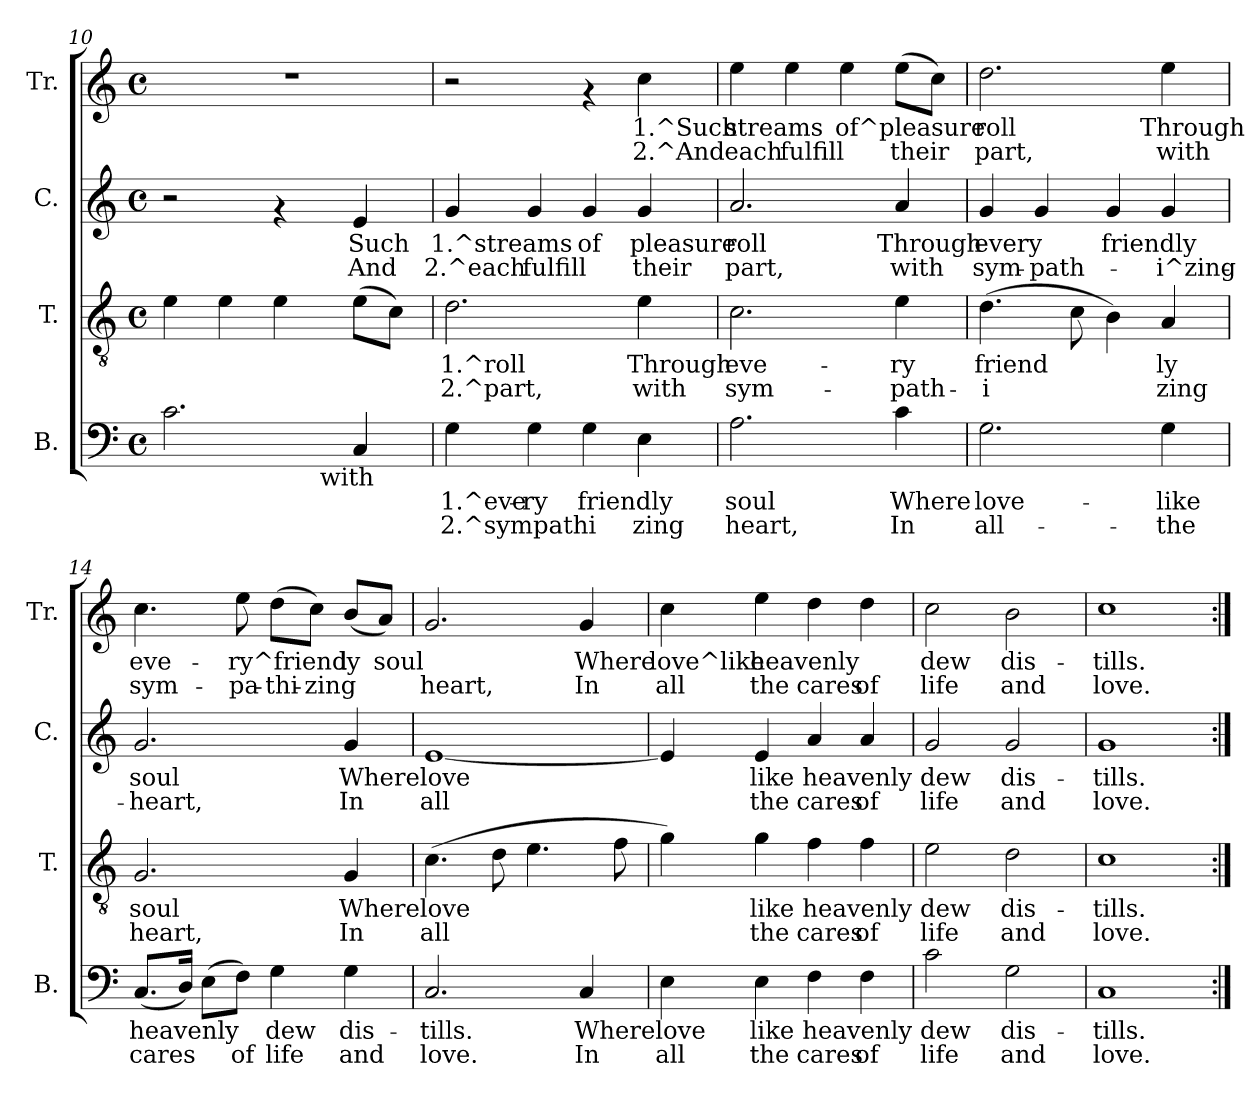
**kern	**text	**text	**kern	**text	**text	**kern	**text	**text	**kern	**text	**text
*part4	*part4	*part4	*part3	*part3	*part3	*part2	*part2	*part2	*part1	*part1	*part1
*staff4	*staff4	*staff4	*staff3	*staff3	*staff3	*staff2	*staff2	*staff2	*staff1	*staff1	*staff1
*I"B.	*	*	*I"T.	*	*	*I"C.	*	*	*I"Tr.	*	*
*I'B.	*	*	*I'T.	*	*	*I'C.	*	*	*I'Tr.	*	*
*clefF4	*	*	*clefGv2	*	*	*clefG2	*	*	*clefG2	*	*
*k[]	*	*	*k[]	*	*	*k[]	*	*	*k[]	*	*
*C:	*	*	*C:	*	*	*C:	*	*	*C:	*	*
*M4/4	*	*	*M4/4	*	*	*M4/4	*	*	*M4/4	*	*
*met(c)	*	*	*met(c)	*	*	*met(c)	*	*	*met(c)	*	*
=10	=10	=10	=10	=10	=10	=10	=10	=10	=10	=10	=10
!	!LO:LY:b:rj	!	!	!LO:LY:b:rj	!	!	!	!	!	!	!
*^	*	*	*	*	*	*	*	*	*	*	*
2.c\	2ryy	.	.	4e\	.	.	2r	.	.	1r	.	.
!	!	!	!	!	!LO:LY:b:rj	!	!	!	!	!	!	!
.	.	.	.	4e\	.	.	.	.	.	.	.	.
!	!	!	!	!	!LO:LY:b:rj	!	!	!	!	!	!	!
.	8ryy	.	.	4e\	.	.	4rf	.	.	.	.	.
.	64ryy	.	.	.	.	.	.	.	.	.	.	.
!	!LO:TX:b:t=with	!	!	!	!	!	!	!	!	!	!	!
.	4ryy	.	.	.	.	.	.	.	.	.	.	.
!	!	!LO:LY:b:rj	!	!	!LO:LY:b:rj	!	!	!LO:LY:b:rj	!LO:LY:b:rj	!	!	!
4C/	.	.	.	(>8e\L	.	.	4e/	Such	And	.	.	.
!	!	!	!	!	!LO:LY:b:rj	!	!	!	!	!	!	!
.	.	.	.	8c\J)	.	.	.	.	.	.	.	.
.	16..ryy	.	.	.	.	.	.	.	.	.	.	.
!!LO:PB:g=z
=11	=11	=11	=11	=11	=11	=11	=11	=11	=11	=11	=11	=11
!	!	!LO:LY:b:rj	!LO:LY:b:rj	!	!LO:LY:b:rj	!LO:LY:b:rj	!	!LO:LY:b:rj	!LO:LY:b:rj	!	!	!
*v	*v	*	*	*	*	*	*	*	*	*	*	*
4G\	1.^eve-	-2.^sympathi	2.d\	1.^roll	2.^part,	4g/	1.^streams	2.^each	2r	.	.
!	!LO:LY:b:rj	!LO:LY:b:rj	!	!	!	!	!LO:LY:b:rj	!LO:LY:b:rj	!	!	!
4G\	ry	.	.	.	.	4g/	.	fulfill	.	.	.
!	!LO:LY:b:rj	!LO:LY:b:rj	!	!	!	!	!LO:LY:b:rj	!LO:LY:b:rj	!	!	!
4G\	friendly	.	.	.	.	4g/	of	.	4rf	.	.
!	!LO:LY:b:rj	!LO:LY:b:rj	!	!LO:LY:b:rj	!LO:LY:b:rj	!	!LO:LY:b:rj	!LO:LY:b:rj	!	!LO:LY:b:rj	!LO:LY:b:rj
4E\	.	zing	4e\	Through	with	4g/	pleasure	their	4cc\	1.^Such	2.^And
=12	=12	=12	=12	=12	=12	=12	=12	=12	=12	=12	=12
!	!LO:LY:b:rj	!LO:LY:b:rj	!	!LO:LY:b:rj	!LO:LY:b:rj	!	!LO:LY:b:rj	!LO:LY:b:rj	!	!LO:LY:b:rj	!LO:LY:b:rj
2.A\	soul	heart,	2.c\	eve-	-sym-	2.a/	roll	part,	4ee>\	streams	each
!	!	!	!	!	!	!	!	!	!	!LO:LY:b:rj	!LO:LY:b:rj
.	.	.	.	.	.	.	.	.	4ee\	.	fulfill
!	!	!	!	!	!	!	!	!	!	!LO:LY:b:rj	!LO:LY:b:rj
.	.	.	.	.	.	.	.	.	4ee\	of^pleasure	.
!	!LO:LY:b:rj	!LO:LY:b:rj	!	!LO:LY:b:rj	!LO:LY:b:rj	!	!LO:LY:b:rj	!LO:LY:b:rj	!	!LO:LY:b:rj	!LO:LY:b:rj
4c\	Where	In	4e\	-ry	path-	4a/	Through	with	(>8ee\L	.	their
!	!	!	!	!	!	!	!	!	!	!LO:LY:b:rj	!LO:LY:b:rj
.	.	.	.	.	.	.	.	.	8cc\J)	.	.
=13	=13	=13	=13	=13	=13	=13	=13	=13	=13	=13	=13
!	!LO:LY:b:rj	!LO:LY:b:rj	!	!LO:LY:b:rj	!LO:LY:b:rj	!	!LO:LY:b:rj	!LO:LY:b:rj	!	!LO:LY:b:rj	!LO:LY:b:rj
2.G\	love-	-all-	(>4.d\	-friend-	-i-	4g/	every	sym-	2.dd\	roll	part,
!	!	!	!	!	!	!	!LO:LY:b:rj	!LO:LY:b:rj	!	!	!
.	.	.	.	.	.	4g/	--	-path-	.	.	.
!	!	!	!	!LO:LY:b:rj	!LO:LY:b:rj	!	!	!	!	!	!
.	.	.	8c\	--	-	.	.	.	.	.	.
!	!	!	!	!LO:LY:b:rj	!LO:LY:b:rj	!	!LO:LY:b:rj	!LO:LY:b:rj	!	!	!
.	.	.	4B\)	-	-	4g/	-friendly	.	.	.	.
!	!LO:LY:b:rj	!LO:LY:b:rj	!	!LO:LY:b:rj	!LO:LY:b:rj	!	!LO:LY:b:rj	!LO:LY:b:rj	!	!LO:LY:b:rj	!LO:LY:b:rj
4G\	-like	the	4A/	ly	zing	4g/	.	i^zing-	4ee\	Through	with
=14	=14	=14	=14	=14	=14	=14	=14	=14	=14	=14	=14
!	!LO:LY:b:rj	!LO:LY:b:rj	!	!LO:LY:b:rj	!LO:LY:b:rj	!	!LO:LY:b:rj	!LO:LY:b:rj	!	!LO:LY:b:rj	!LO:LY:b:rj
(<8.C/L	heavenly	cares	2.G/	soul	heart,	2.g/	-soul	heart,	4.cc\	eve-	-sym-
!	!LO:LY:b:rj	!LO:LY:b:rj	!	!	!	!	!	!	!	!	!
16D/J)	.	.	.	.	.	.	.	.	.	.	.
!	!LO:LY:b:rj	!LO:LY:b:rj	!	!	!	!	!	!	!	!	!
(>8E\L	.	.	.	.	.	.	.	.	.	.	.
!	!LO:LY:b:rj	!LO:LY:b:rj	!	!	!	!	!	!	!	!LO:LY:b:rj	!LO:LY:b:rj
8F\J)	.	of	.	.	.	.	.	.	8ee\	-ry^friend-	-pa-
!	!LO:LY:b:rj	!LO:LY:b:rj	!	!	!	!	!	!	!	!LO:LY:b:rj	!LO:LY:b:rj
4G\	dew	life	.	.	.	.	.	.	(>8dd\L	-	thi-
!	!	!	!	!	!	!	!	!	!	!LO:LY:b:rj	!LO:LY:b:rj
.	.	.	.	.	.	.	.	.	8cc\J)	-	zing
!	!LO:LY:b:rj	!LO:LY:b:rj	!	!LO:LY:b:rj	!LO:LY:b:rj	!	!LO:LY:b:rj	!LO:LY:b:rj	!	!LO:LY:b:rj	!LO:LY:b:rj
4G\	dis-	-and	4G/	Where	In	4g/	Where	In	(<8b/L	ly	.
!	!	!	!	!	!	!	!	!	!	!LO:LY:b:rj	!LO:LY:b:rj
.	.	.	.	.	.	.	.	.	8a/J)	soul	.
=15	=15	=15	=15	=15	=15	=15	=15	=15	=15	=15	=15
!	!LO:LY:b:rj	!LO:LY:b:rj	!	!LO:LY:b:rj	!LO:LY:b:rj	!	!LO:LY:b:rj	!LO:LY:b:rj	!	!LO:LY:b:rj	!LO:LY:b:rj
2.C/	tills.	love.	(>4.c\	love-	-all-	[<1e	love	all	2.g/	.	heart,
!	!	!	!	!LO:LY:b:rj	!LO:LY:b:rj	!	!	!	!	!	!
.	.	.	8d\	--	--	.	.	.	.	.	.
!	!	!	!	!LO:LY:b:rj	!LO:LY:b:rj	!	!	!	!	!	!
.	.	.	4.e\	--	--	.	.	.	.	.	.
!	!LO:LY:b:rj	!LO:LY:b:rj	!	!	!	!	!	!	!	!LO:LY:b:rj	!LO:LY:b:rj
4C/	Where	In	.	.	.	.	.	.	4g/	Where	In
!	!	!	!	!LO:LY:b:rj	!LO:LY:b:rj	!	!	!	!	!	!
.	.	.	8f\	--	--	.	.	.	.	.	.
=16	=16	=16	=16	=16	=16	=16	=16	=16	=16	=16	=16
!	!LO:LY:b:rj	!LO:LY:b:rj	!	!LO:LY:b:rj	!LO:LY:b:rj	!	!LO:LY:b:rj	!LO:LY:b:rj	!	!LO:LY:b:rj	!LO:LY:b:rj
4E\	love	all	4g\)	--	-	4e/]	.	.	4cc>\	love^like	all
!	!LO:LY:b:rj	!LO:LY:b:rj	!	!LO:LY:b:rj	!LO:LY:b:rj	!	!LO:LY:b:rj	!LO:LY:b:rj	!	!LO:LY:b:rj	!LO:LY:b:rj
4E\	like	the	4g\	like	the	4e/	like	the	4ee\	heavenly	the
!	!LO:LY:b:rj	!LO:LY:b:rj	!	!LO:LY:b:rj	!LO:LY:b:rj	!	!LO:LY:b:rj	!LO:LY:b:rj	!	!LO:LY:b:rj	!LO:LY:b:rj
4F\	heavenly	cares	4f\	heavenly	cares	4a/	heavenly	cares	4dd\	.	cares
!	!LO:LY:b:rj	!LO:LY:b:rj	!	!LO:LY:b:rj	!LO:LY:b:rj	!	!LO:LY:b:rj	!LO:LY:b:rj	!	!LO:LY:b:rj	!LO:LY:b:rj
4F\	.	of	4f\	.	of	4a/	.	of	4dd\	.	of
=17	=17	=17	=17	=17	=17	=17	=17	=17	=17	=17	=17
!	!LO:LY:b:rj	!LO:LY:b:rj	!	!LO:LY:b:rj	!LO:LY:b:rj	!	!LO:LY:b:rj	!LO:LY:b:rj	!	!LO:LY:b:rj	!LO:LY:b:rj
2c\	dew	life	2e\	dew	life	2g/	dew	life	2cc\	dew	life
!	!LO:LY:b:rj	!LO:LY:b:rj	!	!LO:LY:b:rj	!LO:LY:b:rj	!	!LO:LY:b:rj	!LO:LY:b:rj	!	!LO:LY:b:rj	!LO:LY:b:rj
2G\	dis-	-and	2d\	dis-	-and	2g/	dis-	-and	2b\	dis-	-and
=18	=18	=18	=18	=18	=18	=18	=18	=18	=18	=18	=18
!	!LO:LY:b:rj	!LO:LY:b:rj	!	!LO:LY:b:rj	!LO:LY:b:rj	!	!LO:LY:b:rj	!LO:LY:b:rj	!	!LO:LY:b:rj	!LO:LY:b:rj
1C	tills.	love.	1c	tills.	love.	1g	tills.	love.	1cc	tills.	love.
=:|!	=:|!	=:|!	=:|!	=:|!	=:|!	=:|!	=:|!	=:|!	=:|!	=:|!	=:|!
*-	*-	*-	*-	*-	*-	*-	*-	*-	*-	*-	*-
